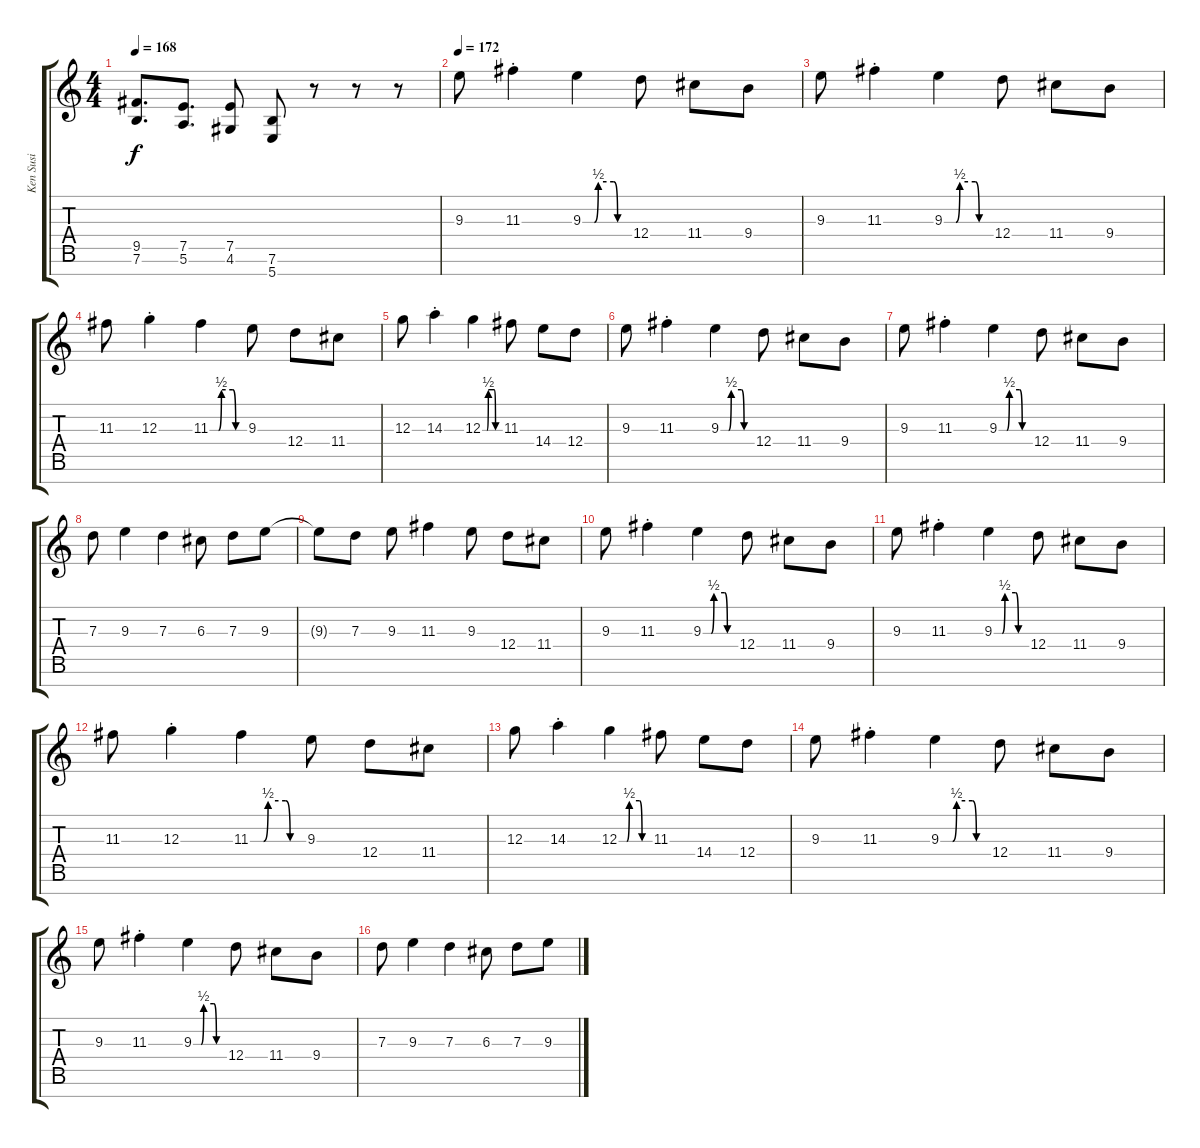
\track ("Ken Susi" "Ken Susi") {instrument distortionguitar}
\staff {score tabs}
\tuning (E4 B3 G3 D3 A2 E2 B1) {hide}
\ts (4 4)
\tempo 168
\clef g2
\ks c
(9.5 7.6).8{d dy f} (7.5 5.6).8{d} (7.5 4.6).8 (7.6 5.7).8 r.8 r.8 r.8 |
\tempo 172
9.3.8 11.3{st}.4 9.3{be (custom 0 0 15 0 20 2 40 2 45 0 60 0)}.4 12.4.8 11.4.8 9.4.8 |
9.3.8 11.3{st}.4 9.3{be (custom 0 0 15 0 20 2 40 2 45 0 60 0)}.4 12.4.8 11.4.8 9.4.8 |
11.3.8 12.3{st}.4 11.3{be (custom 0 0 15 0 20 2 40 2 45 0 60 0)}.4 9.3.8 12.4.8 11.4.8 |
12.3.8 14.3{st}.4 12.3{be (custom 0 0 15 0 20 2 40 2 45 0 60 0)}.4 11.3.8 14.4.8 12.4.8 |
9.3.8 11.3{st}.4 9.3{be (custom 0 0 15 0 20 2 40 2 45 0 60 0)}.4 12.4.8 11.4.8 9.4.8 |
9.3.8 11.3{st}.4 9.3{be (custom 0 0 15 0 20 2 40 2 45 0 60 0)}.4 12.4.8 11.4.8 9.4.8 |
7.3.8 9.3.4 7.3.4 6.3.8 7.3.8 9.3.8 |
9.3{t}.8 7.3.8 9.3.8 11.3.4 9.3.8 12.4.8 11.4.8 |
9.3.8 11.3{st}.4 9.3{be (custom 0 0 15 0 20 2 40 2 45 0 60 0)}.4 12.4.8 11.4.8 9.4.8 |
9.3.8 11.3{st}.4 9.3{be (custom 0 0 15 0 20 2 40 2 45 0 60 0)}.4 12.4.8 11.4.8 9.4.8 |
11.3.8 12.3{st}.4 11.3{be (custom 0 0 15 0 20 2 40 2 45 0 60 0)}.4 9.3.8 12.4.8 11.4.8 |
12.3.8 14.3{st}.4 12.3{be (custom 0 0 15 0 20 2 40 2 45 0 60 0)}.4 11.3.8 14.4.8 12.4.8 |
9.3.8 11.3{st}.4 9.3{be (custom 0 0 15 0 20 2 40 2 45 0 60 0)}.4 12.4.8 11.4.8 9.4.8 |
9.3.8 11.3{st}.4 9.3{be (custom 0 0 15 0 20 2 40 2 45 0 60 0)}.4 12.4.8 11.4.8 9.4.8 |
7.3.8 9.3.4 7.3.4 6.3.8 7.3.8 9.3.8
